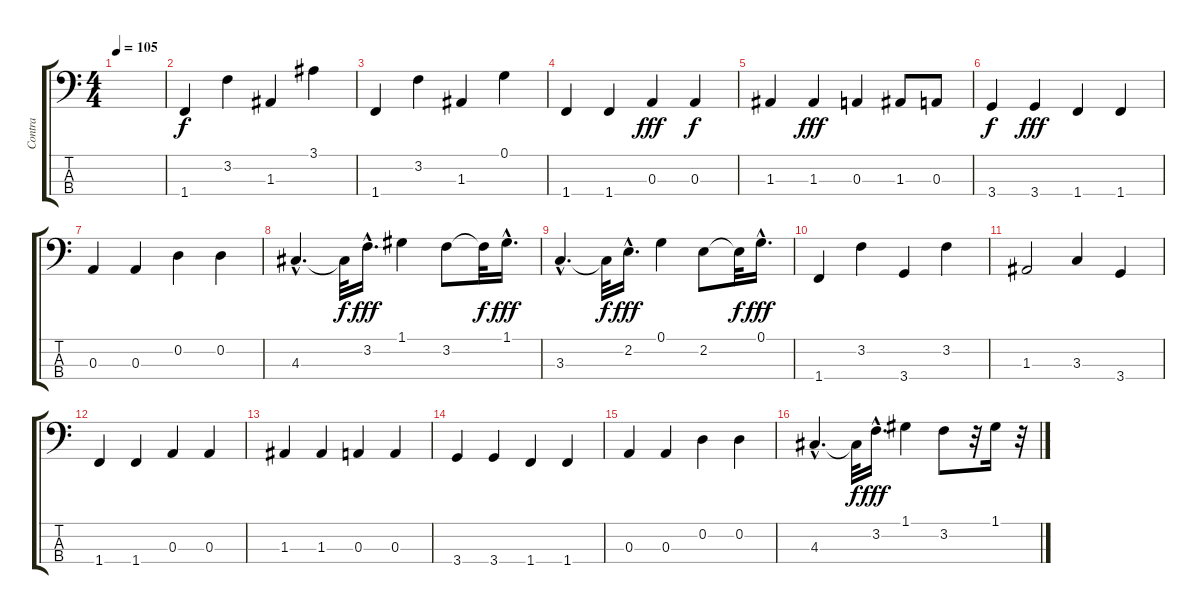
\track ("Contra" "Contra") {instrument fretlessbass}
\staff {score tabs}
\tuning (G2 D2 A1 E1) {hide}
\ts (4 4)
\tempo 105
\clef f4
\ks c
|
1.4.4 3.2.4 1.3.4 3.1.4 |
1.4.4 3.2.4 1.3.4 0.1.4 |
1.4.4 1.4.4{dy f} 0.3.4{dy fff} 0.3.4{dy f} |
1.3.4 1.3.4{dy fff} 0.3.4 1.3.8 0.3.8 |
3.4.4{dy f} 3.4.4{dy fff} 1.4.4 1.4.4 |
0.3.4 0.3.4 0.2.4 0.2.4 |
4.3{hac}.4{d} 4.3{t}.32{dy f} 3.2{hac}.16{d dy fff} 1.1.4 3.2.8 3.2{t}.32{dy f} 1.1{hac}.16{d dy fff} |
3.3{hac}.4{d} 3.3{t}.32{dy f} 2.2{hac}.16{d dy fff} 0.1.4 2.2.8 2.2{t}.32{dy f} 0.1{hac}.16{d dy fff} |
1.4.4 3.2.4 3.4.4 3.2.4 |
1.3.2 3.3.4 3.4.4 |
1.4.4 1.4.4 0.3.4 0.3.4 |
1.3.4 1.3.4 0.3.4 0.3.4 |
3.4.4 3.4.4 1.4.4 1.4.4 |
0.3.4 0.3.4 0.2.4 0.2.4 |
4.3{hac}.4{d} 4.3{t}.32{dy f} 3.2{hac}.16{d dy fff} 1.1.4 3.2.8 r.32 1.1.16 r.32
